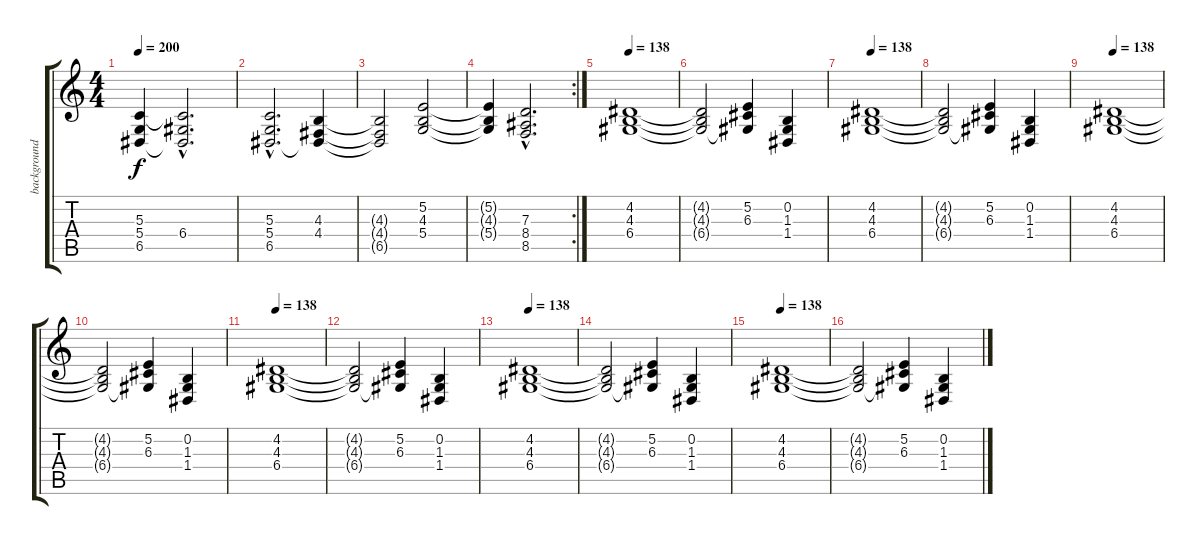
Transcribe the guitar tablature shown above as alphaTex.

\track ("background keyboard" "background") {instrument stringensemble1}
\staff {score tabs}
\tuning (E4 B3 G3 D3 A2 E2) {hide}
\ts (4 4)
\tempo 200
\clef g2
\ks c
(5.3{t} 5.4{t} 6.5{t}).4{dy f} (5.3{hac t} 6.4{hac} 6.5{hac t}).2{d} |
(5.3{hac} 5.4{hac} 6.5{hac}).2{d} (4.3 4.4 6.5{t}).4 |
(4.3{t} 4.4{t} 6.5{t}).2 (5.2 4.3 5.4).2 |
\rc 2
(5.2{t} 4.3{t} 5.4{t}).4 (7.3{hac} 8.4{hac} 8.5{hac}).2{d} |
\tempo 138
(4.2 4.3 6.4).1 |
(4.2{t} 4.3{t} 6.4{t}).2 (5.2 6.3 6.4{t}).4 (0.2 1.3 1.4).4 |
\tempo 138
(4.2 4.3 6.4).1 |
(4.2{t} 4.3{t} 6.4{t}).2 (5.2 6.3 6.4{t}).4 (0.2 1.3 1.4).4 |
\tempo 138
(4.2 4.3 6.4).1 |
(4.2{t} 4.3{t} 6.4{t}).2 (5.2 6.3 6.4{t}).4 (0.2 1.3 1.4).4 |
\tempo 138
(4.2 4.3 6.4).1 |
(4.2{t} 4.3{t} 6.4{t}).2 (5.2 6.3 6.4{t}).4 (0.2 1.3 1.4).4 |
\tempo 138
(4.2 4.3 6.4).1 |
(4.2{t} 4.3{t} 6.4{t}).2 (5.2 6.3 6.4{t}).4 (0.2 1.3 1.4).4 |
\tempo 138
(4.2 4.3 6.4).1 |
(4.2{t} 4.3{t} 6.4{t}).2 (5.2 6.3 6.4{t}).4 (0.2 1.3 1.4).4
